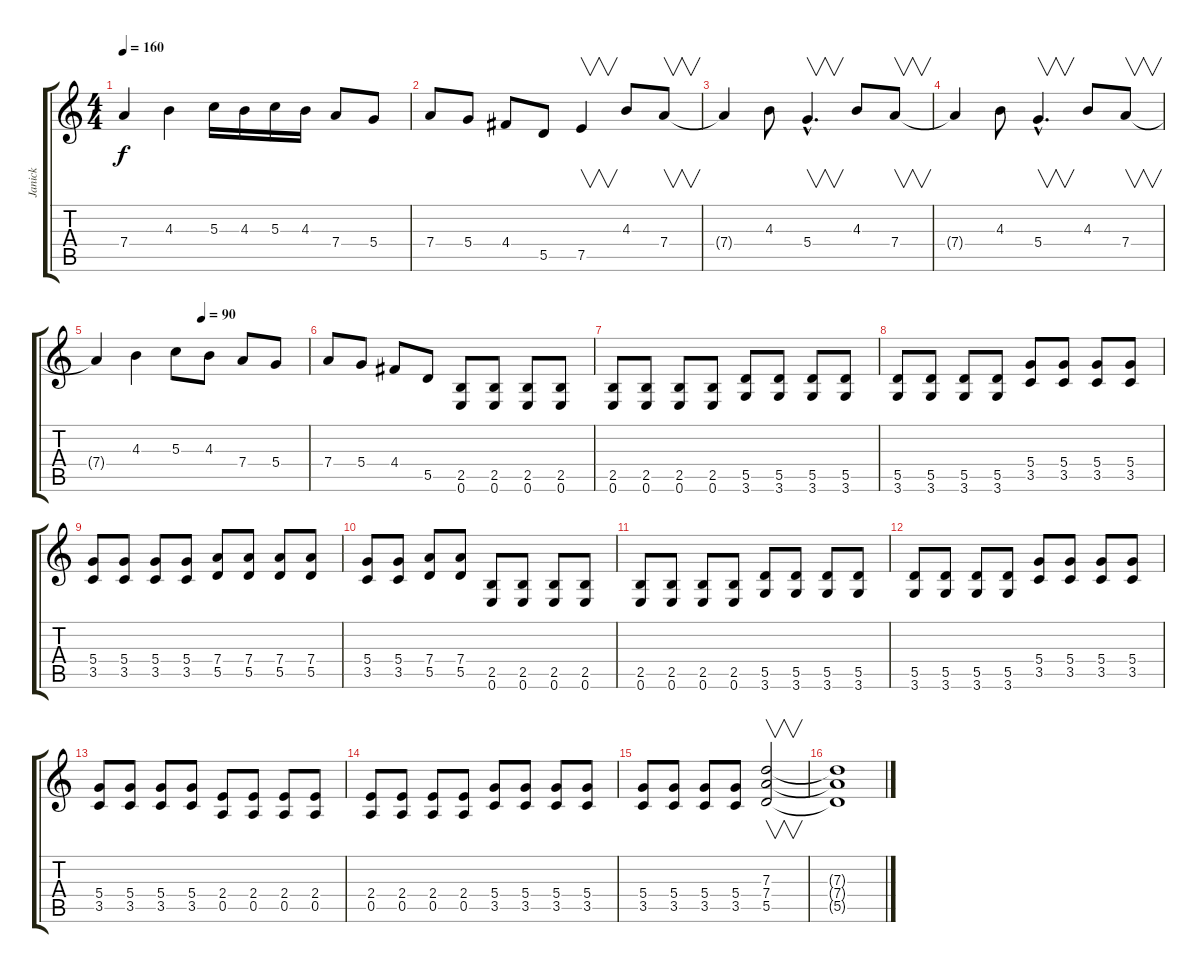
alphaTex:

\track ("Janick" "Janick") {instrument acousticguitarnylon}
\staff {score tabs}
\tuning (E4 B3 G3 D3 A2 E2) {hide}
\ts (4 4)
\tempo 160
\clef g2
\ks c
7.4{t}.4{dy f} 4.3.4 5.3.16 4.3.16 5.3.16 4.3.16 7.4.8 5.4.8 |
7.4.8 5.4.8 4.4.8 5.5.8 7.5.4{v} 4.3.8 7.4.8{v} |
7.4{t}.4 4.3.8 5.4{hac}.4{v d} 4.3.8 7.4.8{v} |
7.4{t}.4 4.3.8 5.4{hac}.4{v d} 4.3.8 7.4.8{v} |
\tempo (90 0.5)
7.4{t}.4 4.3.4 5.3.8 4.3.8 7.4.8 5.4.8 |
7.4.8 5.4.8 4.4.8 5.5.8 (2.5 0.6).8{volume 13 instrument distortionguitar} (2.5 0.6).8 (2.5 0.6).8 (2.5 0.6).8 |
(2.5 0.6).8 (2.5 0.6).8 (2.5 0.6).8 (2.5 0.6).8 (5.5 3.6).8 (5.5 3.6).8 (5.5 3.6).8 (5.5 3.6).8 |
(5.5 3.6).8 (5.5 3.6).8 (5.5 3.6).8 (5.5 3.6).8 (5.4 3.5).8 (5.4 3.5).8 (5.4 3.5).8 (5.4 3.5).8 |
(5.4 3.5).8 (5.4 3.5).8 (5.4 3.5).8 (5.4 3.5).8 (7.4 5.5).8 (7.4 5.5).8 (7.4 5.5).8 (7.4 5.5).8 |
(5.4 3.5).8 (5.4 3.5).8 (7.4 5.5).8 (7.4 5.5).8 (2.5 0.6).8 (2.5 0.6).8 (2.5 0.6).8 (2.5 0.6).8 |
(2.5 0.6).8 (2.5 0.6).8 (2.5 0.6).8 (2.5 0.6).8 (5.5 3.6).8 (5.5 3.6).8 (5.5 3.6).8 (5.5 3.6).8 |
(5.5 3.6).8 (5.5 3.6).8 (5.5 3.6).8 (5.5 3.6).8 (5.4 3.5).8 (5.4 3.5).8 (5.4 3.5).8 (5.4 3.5).8 |
(5.4 3.5).8 (5.4 3.5).8 (5.4 3.5).8 (5.4 3.5).8 (2.4 0.5).8 (2.4 0.5).8 (2.4 0.5).8 (2.4 0.5).8 |
(2.4 0.5).8 (2.4 0.5).8 (2.4 0.5).8 (2.4 0.5).8 (5.4 3.5).8 (5.4 3.5).8 (5.4 3.5).8 (5.4 3.5).8 |
(5.4 3.5).8 (5.4 3.5).8 (5.4 3.5).8 (5.4 3.5).8 (7.3 7.4 5.5).2{v} |
(7.3{t} 7.4{t} 5.5{t}).1
